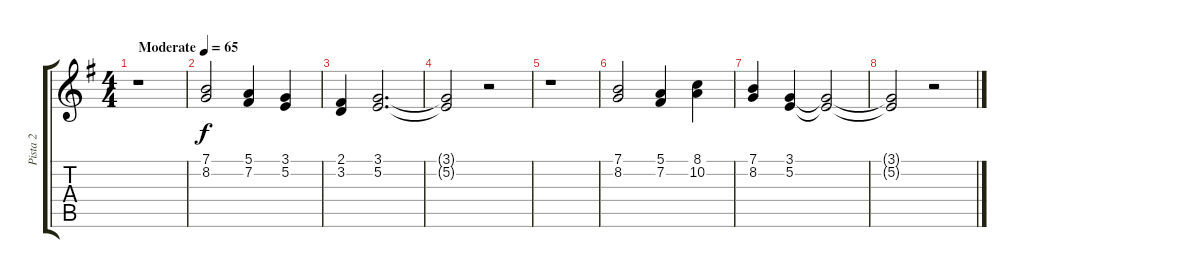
\track ("Pista 2" "Pista 2") {instrument whistle}
\staff {score tabs}
\tuning (E4 B3 G3 D3 A2 E2) {hide}
\ts (4 4)
\tempo (65 "Moderate")
\clef g2
\ks g
r.1{dy f instrument whistle} |
(7.1 8.2).2 (5.1 7.2).4 (3.1 5.2).4 |
(2.1 3.2).4 (3.1 5.2).2{d} |
(3.1{t} 5.2{t}).2 r.2 |
r.1 |
(7.1 8.2).2 (5.1 7.2).4 (8.1 10.2).4 |
(7.1 8.2).4 (3.1 5.2).4 (3.1{t} 5.2{t}).2 |
(3.1{t} 5.2{t}).2 r.2
